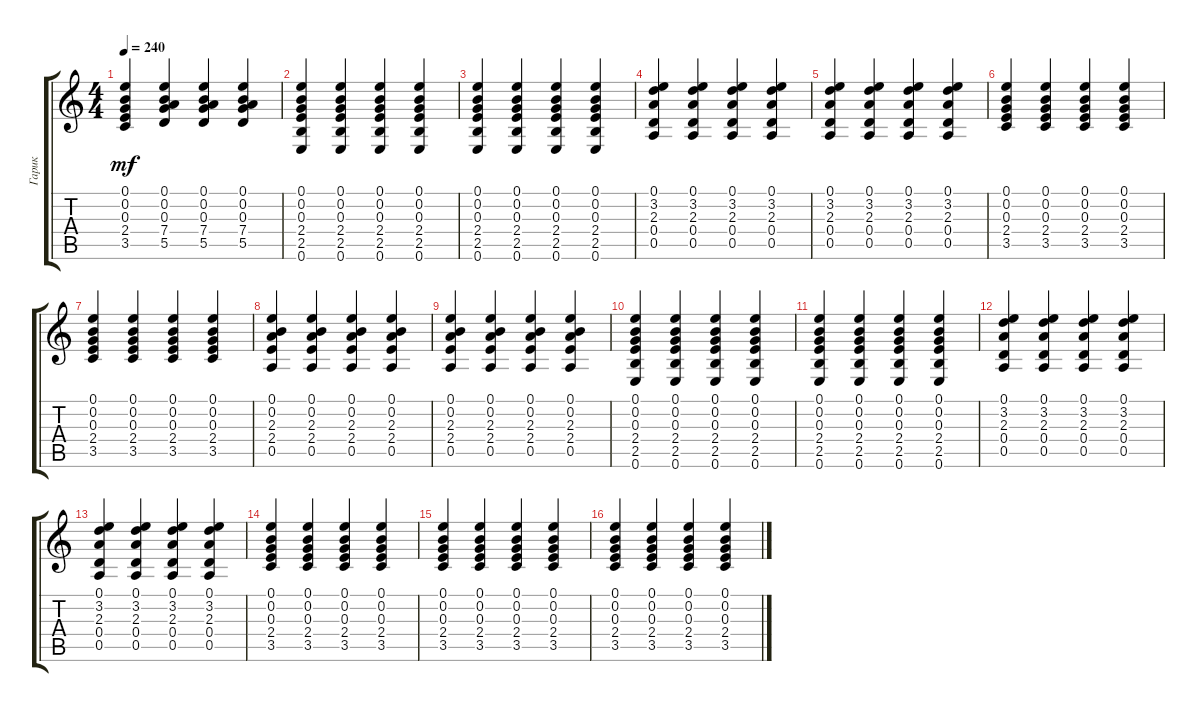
\track ("Гарик" "Гарик") {instrument acousticguitarsteel}
\staff {score tabs}
\tuning (E4 B3 G3 D3 A2 E2) {hide}
\ts (4 4)
\tempo 240
\clef g2
\ks c
(0.1 0.2 0.3 2.4 3.5).4{dy mf} (0.1 0.2 0.3 7.4 5.5).4 (0.1 0.2 0.3 7.4 5.5).4 (0.1 0.2 0.3 7.4 5.5).4 |
(0.1 0.2 0.3 2.4 2.5 0.6).4 (0.1 0.2 0.3 2.4 2.5 0.6).4 (0.1 0.2 0.3 2.4 2.5 0.6).4 (0.1 0.2 0.3 2.4 2.5 0.6).4 |
(0.1 0.2 0.3 2.4 2.5 0.6).4 (0.1 0.2 0.3 2.4 2.5 0.6).4 (0.1 0.2 0.3 2.4 2.5 0.6).4 (0.1 0.2 0.3 2.4 2.5 0.6).4 |
(0.1 3.2 2.3 0.4 0.5).4 (0.1 3.2 2.3 0.4 0.5).4 (0.1 3.2 2.3 0.4 0.5).4 (0.1 3.2 2.3 0.4 0.5).4 |
(0.1 3.2 2.3 0.4 0.5).4 (0.1 3.2 2.3 0.4 0.5).4 (0.1 3.2 2.3 0.4 0.5).4 (0.1 3.2 2.3 0.4 0.5).4 |
(0.1 0.2 0.3 2.4 3.5).4 (0.1 0.2 0.3 2.4 3.5).4 (0.1 0.2 0.3 2.4 3.5).4 (0.1 0.2 0.3 2.4 3.5).4 |
(0.1 0.2 0.3 2.4 3.5).4 (0.1 0.2 0.3 2.4 3.5).4 (0.1 0.2 0.3 2.4 3.5).4 (0.1 0.2 0.3 2.4 3.5).4 |
(0.1 0.2 2.3 2.4 0.5).4 (0.1 0.2 2.3 2.4 0.5).4 (0.1 0.2 2.3 2.4 0.5).4 (0.1 0.2 2.3 2.4 0.5).4 |
(0.1 0.2 2.3 2.4 0.5).4 (0.1 0.2 2.3 2.4 0.5).4 (0.1 0.2 2.3 2.4 0.5).4 (0.1 0.2 2.3 2.4 0.5).4 |
(0.1 0.2 0.3 2.4 2.5 0.6).4 (0.1 0.2 0.3 2.4 2.5 0.6).4 (0.1 0.2 0.3 2.4 2.5 0.6).4 (0.1 0.2 0.3 2.4 2.5 0.6).4 |
(0.1 0.2 0.3 2.4 2.5 0.6).4 (0.1 0.2 0.3 2.4 2.5 0.6).4 (0.1 0.2 0.3 2.4 2.5 0.6).4 (0.1 0.2 0.3 2.4 2.5 0.6).4 |
(0.1 3.2 2.3 0.4 0.5).4 (0.1 3.2 2.3 0.4 0.5).4 (0.1 3.2 2.3 0.4 0.5).4 (0.1 3.2 2.3 0.4 0.5).4 |
(0.1 3.2 2.3 0.4 0.5).4 (0.1 3.2 2.3 0.4 0.5).4 (0.1 3.2 2.3 0.4 0.5).4 (0.1 3.2 2.3 0.4 0.5).4 |
(0.1 0.2 0.3 2.4 3.5).4 (0.1 0.2 0.3 2.4 3.5).4 (0.1 0.2 0.3 2.4 3.5).4 (0.1 0.2 0.3 2.4 3.5).4 |
(0.1 0.2 0.3 2.4 3.5).4 (0.1 0.2 0.3 2.4 3.5).4 (0.1 0.2 0.3 2.4 3.5).4 (0.1 0.2 0.3 2.4 3.5).4 |
(0.1 0.2 0.3 2.4 3.5).4 (0.1 0.2 0.3 2.4 3.5).4 (0.1 0.2 0.3 2.4 3.5).4 (0.1 0.2 0.3 2.4 3.5).4
